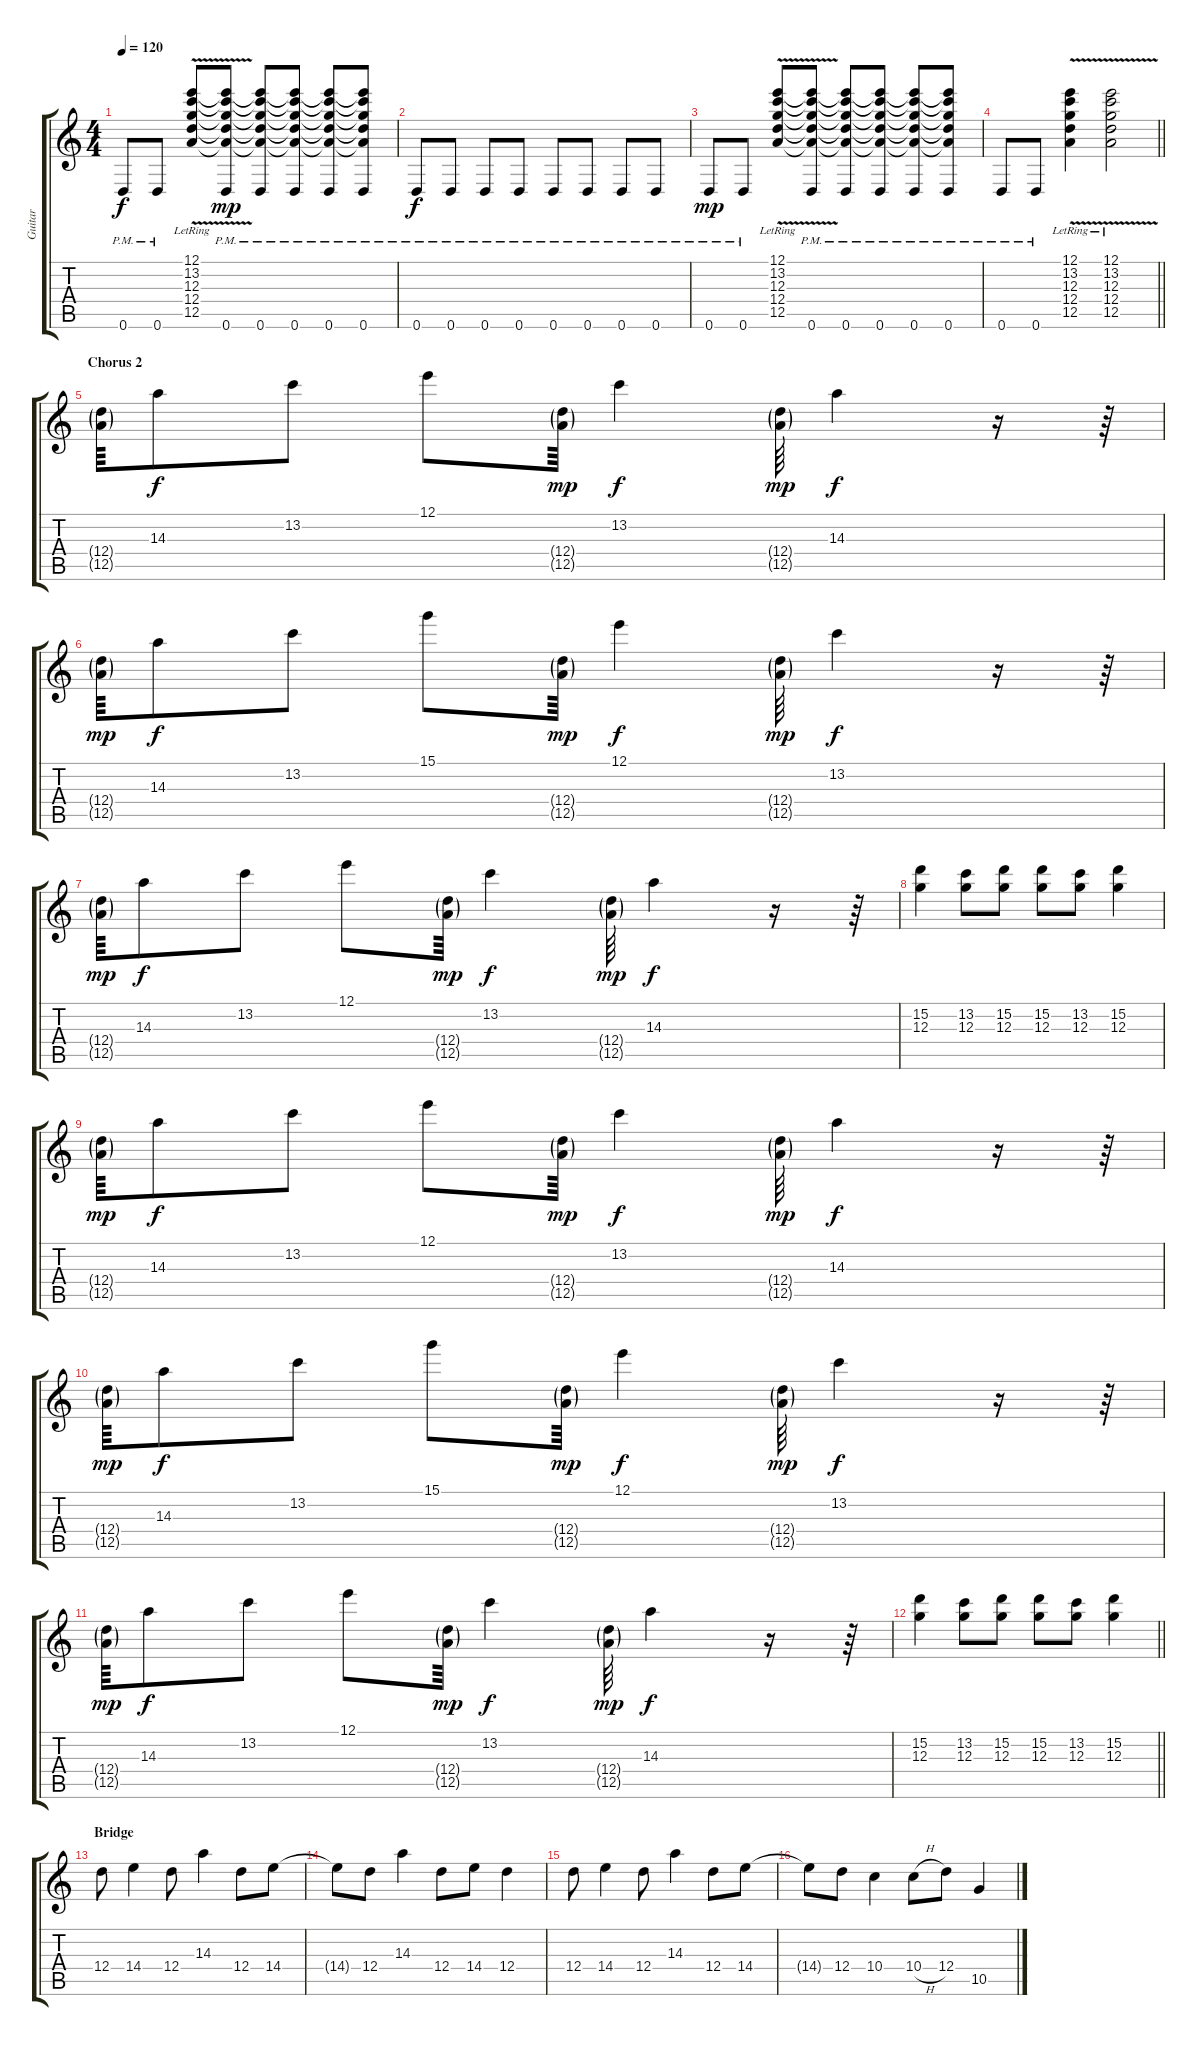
\track ("Guitar" "Guitar") {instrument acousticguitarsteel}
\staff {score tabs}
\tuning (E4 B3 G3 D3 A2 D2) {hide}
\ts (4 4)
\tempo 120
\clef g2
\ks c
0.6{pm}.8{dy f} 0.6{pm}.8 (12.1{v lr} 13.2 12.3 12.4 12.5).8 (12.1{t} 13.2{t} 12.3{t} 12.4{t} 12.5{t} 0.6{pm}).8{dy mp} (12.1{t} 13.2{t} 12.3{t} 12.4{t} 12.5{t} 0.6{pm}).8 (12.1{t} 13.2{t} 12.3{t} 12.4{t} 12.5{t} 0.6{pm}).8 (12.1{t} 13.2{t} 12.3{t} 12.4{t} 12.5{t} 0.6{pm}).8 (12.1{t} 13.2{t} 12.3{t} 12.4{t} 12.5{t} 0.6{pm}).8 |
0.6{pm}.8{dy f} 0.6{pm}.8 0.6{pm}.8 0.6{pm}.8 0.6{pm}.8 0.6{pm}.8 0.6{pm}.8 0.6{pm}.8 |
0.6{pm}.8{dy mp} 0.6{pm}.8 (12.1{v lr} 13.2 12.3 12.4 12.5).8 (12.1{t} 13.2{t} 12.3{t} 12.4{t} 12.5{t} 0.6{pm}).8 (12.1{t} 13.2{t} 12.3{t} 12.4{t} 12.5{t} 0.6{pm}).8 (12.1{t} 13.2{t} 12.3{t} 12.4{t} 12.5{t} 0.6{pm}).8 (12.1{t} 13.2{t} 12.3{t} 12.4{t} 12.5{t} 0.6{pm}).8 (12.1{t} 13.2{t} 12.3{t} 12.4{t} 12.5{t} 0.6{pm}).8 |
\barLineRight lightlight
0.6{pm}.8 0.6{pm}.8 (12.1{v lr} 13.2 12.3 12.4 12.5).4 (12.1 13.2 12.3 12.4 12.5{v lr}).2 |
\section ("" "Chorus 2")
(12.4{g} 12.5{g}).64 14.3.8{dy f} 13.2.8 12.1.8 (12.4{g} 12.5{g}).64{dy mp} 13.2.4{dy f} (12.4{g} 12.5{g}).64{dy mp} 14.3.4{dy f} r.16 r.64 |
(12.4{g} 12.5{g}).64{dy mp} 14.3.8{dy f} 13.2.8 15.1.8 (12.4{g} 12.5{g}).64{dy mp} 12.1.4{dy f} (12.4{g} 12.5{g}).64{dy mp} 13.2.4{dy f} r.16 r.64 |
(12.4{g} 12.5{g}).64{dy mp} 14.3.8{dy f} 13.2.8 12.1.8 (12.4{g} 12.5{g}).64{dy mp} 13.2.4{dy f} (12.4{g} 12.5{g}).64{dy mp} 14.3.4{dy f} r.16 r.64 |
(15.2 12.3).4 (13.2 12.3).8 (15.2 12.3).8 (15.2 12.3).8 (13.2 12.3).8 (15.2 12.3).4 |
(12.4{g} 12.5{g}).64{dy mp} 14.3.8{dy f} 13.2.8 12.1.8 (12.4{g} 12.5{g}).64{dy mp} 13.2.4{dy f} (12.4{g} 12.5{g}).64{dy mp} 14.3.4{dy f} r.16 r.64 |
(12.4{g} 12.5{g}).64{dy mp} 14.3.8{dy f} 13.2.8 15.1.8 (12.4{g} 12.5{g}).64{dy mp} 12.1.4{dy f} (12.4{g} 12.5{g}).64{dy mp} 13.2.4{dy f} r.16 r.64 |
(12.4{g} 12.5{g}).64{dy mp} 14.3.8{dy f} 13.2.8 12.1.8 (12.4{g} 12.5{g}).64{dy mp} 13.2.4{dy f} (12.4{g} 12.5{g}).64{dy mp} 14.3.4{dy f} r.16 r.64 |
\barLineRight lightlight
(15.2 12.3).4 (13.2 12.3).8 (15.2 12.3).8 (15.2 12.3).8 (13.2 12.3).8 (15.2 12.3).4 |
\section ("" "Bridge")
12.4.8 14.4.4 12.4.8 14.3.4 12.4.8 14.4.8 |
14.4{t}.8 12.4.8 14.3.4 12.4.8 14.4.8 12.4.4 |
12.4.8 14.4.4 12.4.8 14.3.4 12.4.8 14.4.8 |
14.4{t}.8 12.4.8 10.4.4 10.4{h}.8 12.4.8 10.5.4
